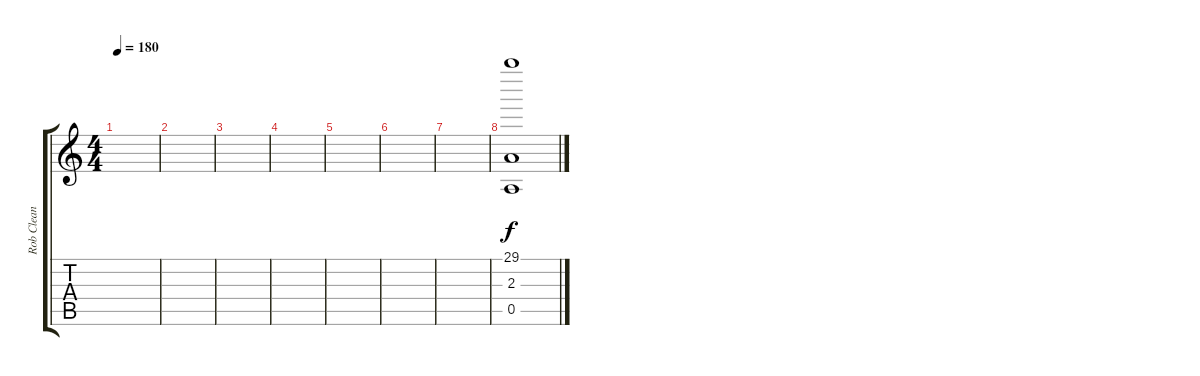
\track ("Rob Clean" "Rob Clean") {instrument electricguitarclean}
\staff {score tabs}
\tuning (E4 B3 G3 D3 A2 E2) {hide}
\ts (4 4)
\tempo 180
\clef g2
\ks c
|
|
|
|
|
|
|
(29.1 2.3 0.5).1{instrument reversecymbal}
